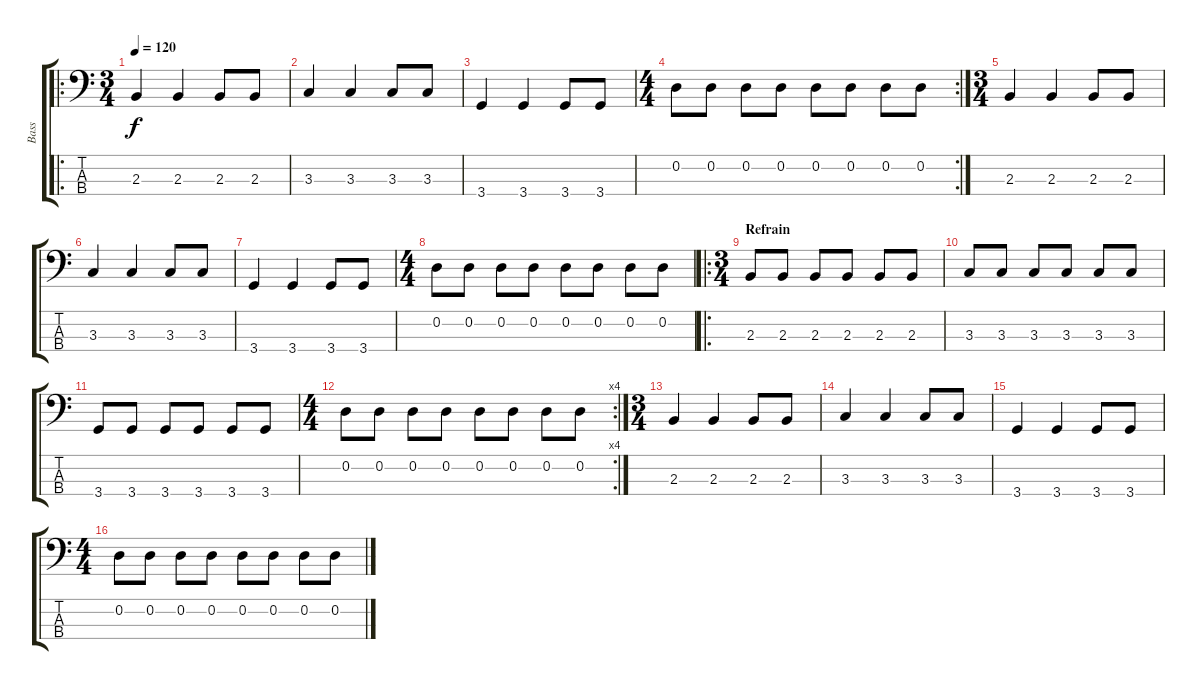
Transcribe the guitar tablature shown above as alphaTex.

\track ("Bass" "Bass") {instrument electricbassfinger}
\staff {score tabs}
\tuning (G2 D2 A1 E1) {hide}
\ro
\ts (3 4)
\tempo 120
\clef f4
\ks c
2.3.4{dy f} 2.3.4 2.3.8 2.3.8 |
3.3.4 3.3.4 3.3.8 3.3.8 |
3.4.4 3.4.4 3.4.8 3.4.8 |
\rc 2
\ts (4 4)
0.2.8 0.2.8 0.2.8 0.2.8 0.2.8 0.2.8 0.2.8 0.2.8 |
\ts (3 4)
2.3.4 2.3.4 2.3.8 2.3.8 |
3.3.4 3.3.4 3.3.8 3.3.8 |
3.4.4 3.4.4 3.4.8 3.4.8 |
\ts (4 4)
0.2.8 0.2.8 0.2.8 0.2.8 0.2.8 0.2.8 0.2.8 0.2.8 |
\ro
\ts (3 4)
\section ("" "Refrain")
2.3.8 2.3.8 2.3.8 2.3.8 2.3.8 2.3.8 |
3.3.8 3.3.8 3.3.8 3.3.8 3.3.8 3.3.8 |
3.4.8 3.4.8 3.4.8 3.4.8 3.4.8 3.4.8 |
\rc 4
\ts (4 4)
0.2.8 0.2.8 0.2.8 0.2.8 0.2.8 0.2.8 0.2.8 0.2.8 |
\ts (3 4)
2.3.4 2.3.4 2.3.8 2.3.8 |
3.3.4 3.3.4 3.3.8 3.3.8 |
3.4.4 3.4.4 3.4.8 3.4.8 |
\ts (4 4)
0.2.8 0.2.8 0.2.8 0.2.8 0.2.8 0.2.8 0.2.8 0.2.8
